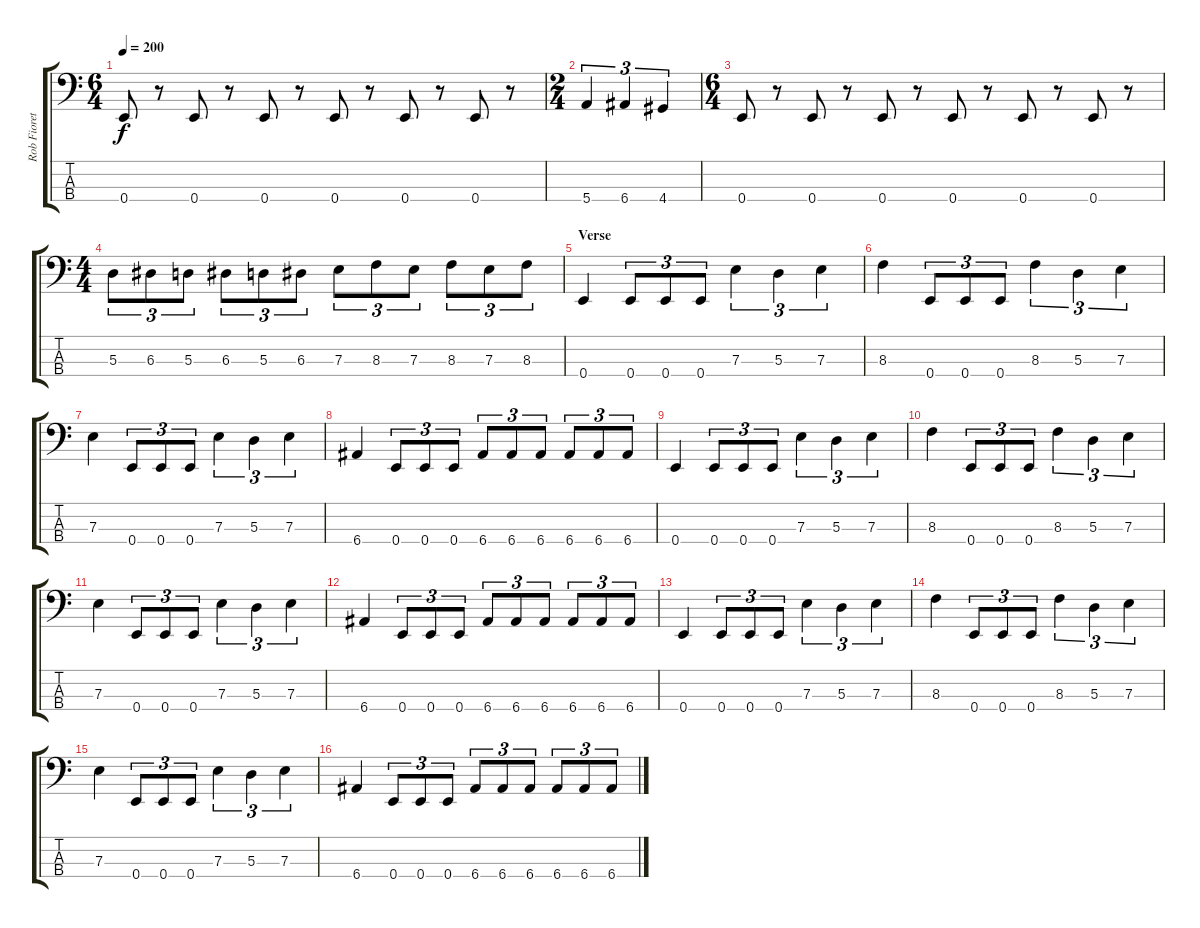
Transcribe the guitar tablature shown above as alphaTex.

\track ("Rob Fioretti" "Rob Fioret") {instrument electricbasspick}
\staff {score tabs}
\tuning (G2 D2 A1 E1) {hide}
\ts (6 4)
\tempo 200
\clef f4
\ks c
0.4.8{dy f} r.8 0.4.8 r.8 0.4.8 r.8 0.4.8 r.8 0.4.8 r.8 0.4.8 r.8 |
\ts (2 4)
5.4.4{tu (3 2)} 6.4.4{tu (3 2)} 4.4.4{tu (3 2)} |
\ts (6 4)
0.4.8 r.8 0.4.8 r.8 0.4.8 r.8 0.4.8 r.8 0.4.8 r.8 0.4.8 r.8 |
\ts (4 4)
5.3.8{tu (3 2)} 6.3.8{tu (3 2)} 5.3.8{tu (3 2)} 6.3.8{tu (3 2)} 5.3.8{tu (3 2)} 6.3.8{tu (3 2)} 7.3.8{tu (3 2)} 8.3.8{tu (3 2)} 7.3.8{tu (3 2)} 8.3.8{tu (3 2)} 7.3.8{tu (3 2)} 8.3.8{tu (3 2)} |
\section ("" "Verse")
0.4.4 0.4.8{tu (3 2)} 0.4.8{tu (3 2)} 0.4.8{tu (3 2)} 7.3.4{tu (3 2)} 5.3.4{tu (3 2)} 7.3.4{tu (3 2)} |
8.3.4 0.4.8{tu (3 2)} 0.4.8{tu (3 2)} 0.4.8{tu (3 2)} 8.3.4{tu (3 2)} 5.3.4{tu (3 2)} 7.3.4{tu (3 2)} |
7.3.4 0.4.8{tu (3 2)} 0.4.8{tu (3 2)} 0.4.8{tu (3 2)} 7.3.4{tu (3 2)} 5.3.4{tu (3 2)} 7.3.4{tu (3 2)} |
6.4.4 0.4.8{tu (3 2)} 0.4.8{tu (3 2)} 0.4.8{tu (3 2)} 6.4.8{tu (3 2)} 6.4.8{tu (3 2)} 6.4.8{tu (3 2)} 6.4.8{tu (3 2)} 6.4.8{tu (3 2)} 6.4.8{tu (3 2)} |
0.4.4 0.4.8{tu (3 2)} 0.4.8{tu (3 2)} 0.4.8{tu (3 2)} 7.3.4{tu (3 2)} 5.3.4{tu (3 2)} 7.3.4{tu (3 2)} |
8.3.4 0.4.8{tu (3 2)} 0.4.8{tu (3 2)} 0.4.8{tu (3 2)} 8.3.4{tu (3 2)} 5.3.4{tu (3 2)} 7.3.4{tu (3 2)} |
7.3.4 0.4.8{tu (3 2)} 0.4.8{tu (3 2)} 0.4.8{tu (3 2)} 7.3.4{tu (3 2)} 5.3.4{tu (3 2)} 7.3.4{tu (3 2)} |
6.4.4 0.4.8{tu (3 2)} 0.4.8{tu (3 2)} 0.4.8{tu (3 2)} 6.4.8{tu (3 2)} 6.4.8{tu (3 2)} 6.4.8{tu (3 2)} 6.4.8{tu (3 2)} 6.4.8{tu (3 2)} 6.4.8{tu (3 2)} |
0.4.4 0.4.8{tu (3 2)} 0.4.8{tu (3 2)} 0.4.8{tu (3 2)} 7.3.4{tu (3 2)} 5.3.4{tu (3 2)} 7.3.4{tu (3 2)} |
8.3.4 0.4.8{tu (3 2)} 0.4.8{tu (3 2)} 0.4.8{tu (3 2)} 8.3.4{tu (3 2)} 5.3.4{tu (3 2)} 7.3.4{tu (3 2)} |
7.3.4 0.4.8{tu (3 2)} 0.4.8{tu (3 2)} 0.4.8{tu (3 2)} 7.3.4{tu (3 2)} 5.3.4{tu (3 2)} 7.3.4{tu (3 2)} |
6.4.4 0.4.8{tu (3 2)} 0.4.8{tu (3 2)} 0.4.8{tu (3 2)} 6.4.8{tu (3 2)} 6.4.8{tu (3 2)} 6.4.8{tu (3 2)} 6.4.8{tu (3 2)} 6.4.8{tu (3 2)} 6.4.8{tu (3 2)}
